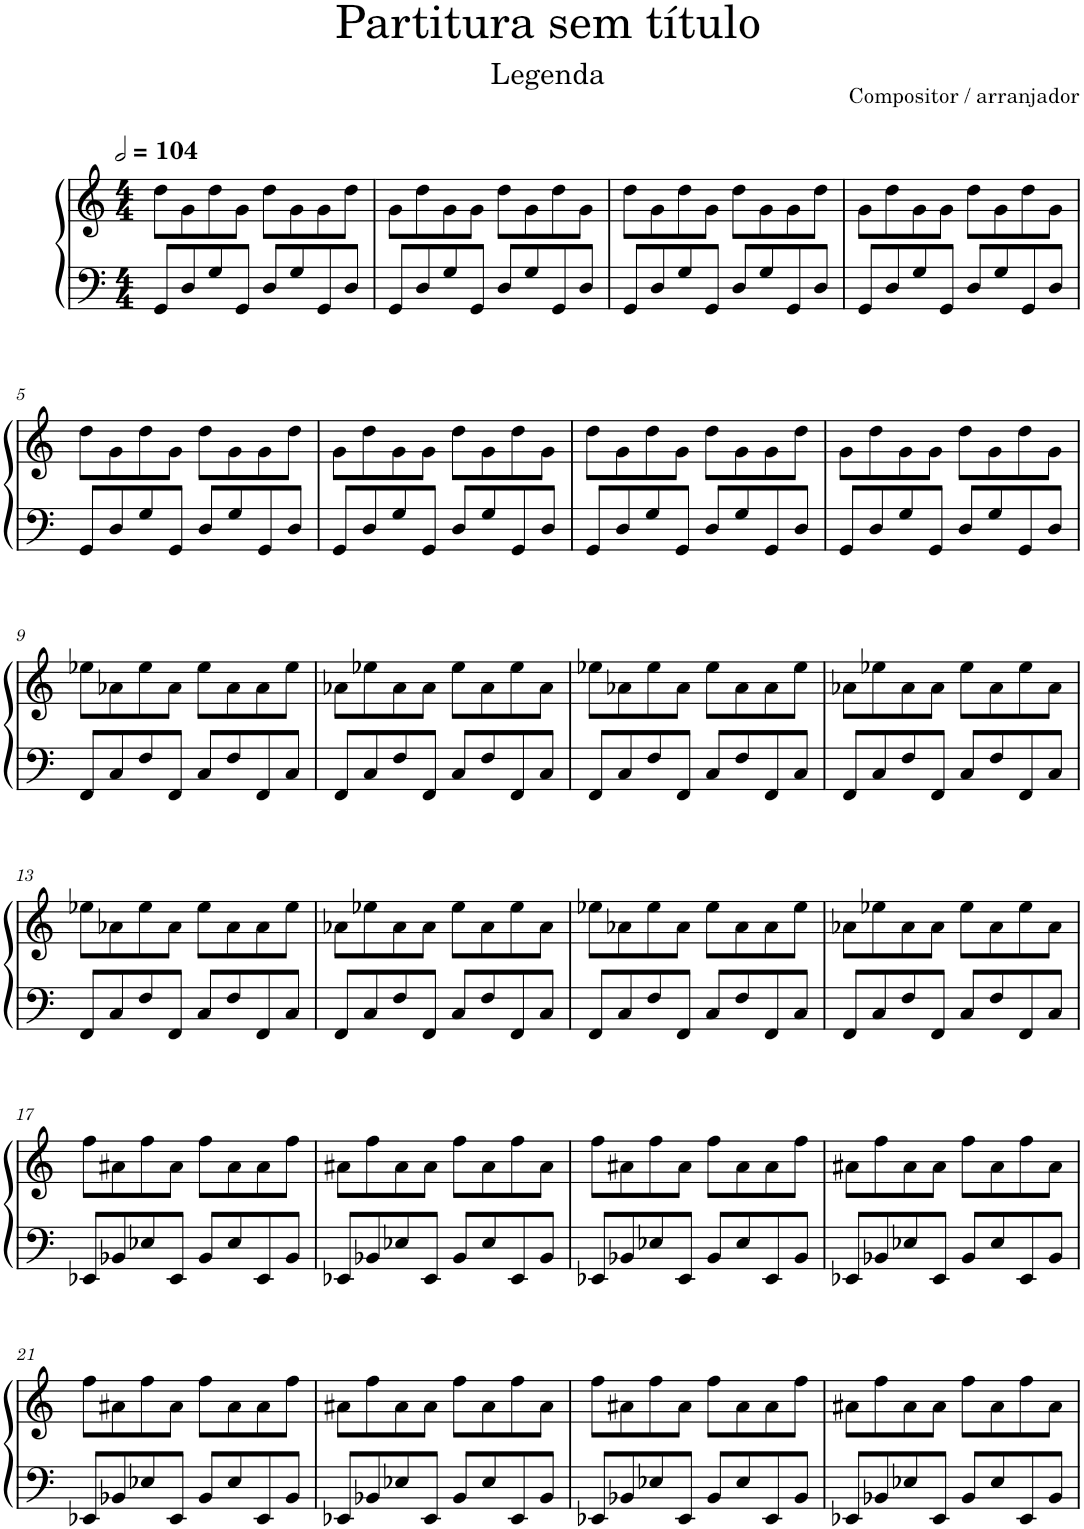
**kern	**kern
*part1	*part1
*staff2	*staff1
*I"Harpa	*
*I'Hpa.	*
*clefF4	*clefG2
*k[]	*k[]
*M4/4	*M4/4
*MM208	*MM208
=1	=1
8GG/L	8dd\L
8D/	8g\
8G/	8dd\
8GG/J	8g\J
8D/L	8dd\L
8G/	8g\
8GG/	8g\
8D/J	8dd\J
=2	=2
8GG/L	8g\L
8D/	8dd\
8G/	8g\
8GG/J	8g\J
8D/L	8dd\L
8G/	8g\
8GG/	8dd\
8D/J	8g\J
=3	=3
8GG/L	8dd\L
8D/	8g\
8G/	8dd\
8GG/J	8g\J
8D/L	8dd\L
8G/	8g\
8GG/	8g\
8D/J	8dd\J
=4	=4
8GG/L	8g\L
8D/	8dd\
8G/	8g\
8GG/J	8g\J
8D/L	8dd\L
8G/	8g\
8GG/	8dd\
8D/J	8g\J
!!LO:LB:g=z
=5	=5
8GG/L	8dd\L
8D/	8g\
8G/	8dd\
8GG/J	8g\J
8D/L	8dd\L
8G/	8g\
8GG/	8g\
8D/J	8dd\J
=6	=6
8GG/L	8g\L
8D/	8dd\
8G/	8g\
8GG/J	8g\J
8D/L	8dd\L
8G/	8g\
8GG/	8dd\
8D/J	8g\J
=7	=7
8GG/L	8dd\L
8D/	8g\
8G/	8dd\
8GG/J	8g\J
8D/L	8dd\L
8G/	8g\
8GG/	8g\
8D/J	8dd\J
=8	=8
8GG/L	8g\L
8D/	8dd\
8G/	8g\
8GG/J	8g\J
8D/L	8dd\L
8G/	8g\
8GG/	8dd\
8D/J	8g\J
!!LO:LB:g=z
=9	=9
8FF/L	8ee-X\L
8C/	8a-X\
8F/	8ee-\
8FF/J	8a-\J
8C/L	8ee-\L
8F/	8a-\
8FF/	8a-\
8C/J	8ee-\J
=10	=10
8FF/L	8a-X\L
8C/	8ee-X\
8F/	8a-\
8FF/J	8a-\J
8C/L	8ee-\L
8F/	8a-\
8FF/	8ee-\
8C/J	8a-\J
=11	=11
8FF/L	8ee-X\L
8C/	8a-X\
8F/	8ee-\
8FF/J	8a-\J
8C/L	8ee-\L
8F/	8a-\
8FF/	8a-\
8C/J	8ee-\J
=12	=12
8FF/L	8a-X\L
8C/	8ee-X\
8F/	8a-\
8FF/J	8a-\J
8C/L	8ee-\L
8F/	8a-\
8FF/	8ee-\
8C/J	8a-\J
!!LO:LB:g=z
=13	=13
8FF/L	8ee-X\L
8C/	8a-X\
8F/	8ee-\
8FF/J	8a-\J
8C/L	8ee-\L
8F/	8a-\
8FF/	8a-\
8C/J	8ee-\J
=14	=14
8FF/L	8a-X\L
8C/	8ee-X\
8F/	8a-\
8FF/J	8a-\J
8C/L	8ee-\L
8F/	8a-\
8FF/	8ee-\
8C/J	8a-\J
=15	=15
8FF/L	8ee-X\L
8C/	8a-X\
8F/	8ee-\
8FF/J	8a-\J
8C/L	8ee-\L
8F/	8a-\
8FF/	8a-\
8C/J	8ee-\J
=16	=16
8FF/L	8a-X\L
8C/	8ee-X\
8F/	8a-\
8FF/J	8a-\J
8C/L	8ee-\L
8F/	8a-\
8FF/	8ee-\
8C/J	8a-\J
!!LO:LB:g=z
=17	=17
8EE-X/L	8ff\L
8BB-X/	8a#X\
8E-X/	8ff\
8EE-/J	8a#\J
8BB-/L	8ff\L
8E-/	8a#\
8EE-/	8a#\
8BB-/J	8ff\J
=18	=18
8EE-X/L	8a#X\L
8BB-X/	8ff\
8E-X/	8a#\
8EE-/J	8a#\J
8BB-/L	8ff\L
8E-/	8a#\
8EE-/	8ff\
8BB-/J	8a#\J
=19	=19
8EE-X/L	8ff\L
8BB-X/	8a#X\
8E-X/	8ff\
8EE-/J	8a#\J
8BB-/L	8ff\L
8E-/	8a#\
8EE-/	8a#\
8BB-/J	8ff\J
=20	=20
8EE-X/L	8a#X\L
8BB-X/	8ff\
8E-X/	8a#\
8EE-/J	8a#\J
8BB-/L	8ff\L
8E-/	8a#\
8EE-/	8ff\
8BB-/J	8a#\J
!!LO:LB:g=z
=21	=21
8EE-X/L	8ff\L
8BB-X/	8a#X\
8E-X/	8ff\
8EE-/J	8a#\J
8BB-/L	8ff\L
8E-/	8a#\
8EE-/	8a#\
8BB-/J	8ff\J
=22	=22
8EE-X/L	8a#X\L
8BB-X/	8ff\
8E-X/	8a#\
8EE-/J	8a#\J
8BB-/L	8ff\L
8E-/	8a#\
8EE-/	8ff\
8BB-/J	8a#\J
=23	=23
8EE-X/L	8ff\L
8BB-X/	8a#X\
8E-X/	8ff\
8EE-/J	8a#\J
8BB-/L	8ff\L
8E-/	8a#\
8EE-/	8a#\
8BB-/J	8ff\J
=24	=24
8EE-X/L	8a#X\L
8BB-X/	8ff\
8E-X/	8a#\
8EE-/J	8a#\J
8BB-/L	8ff\L
8E-/	8a#\
8EE-/	8ff\
8BB-/J	8a#\J
=	=
*-	*-
